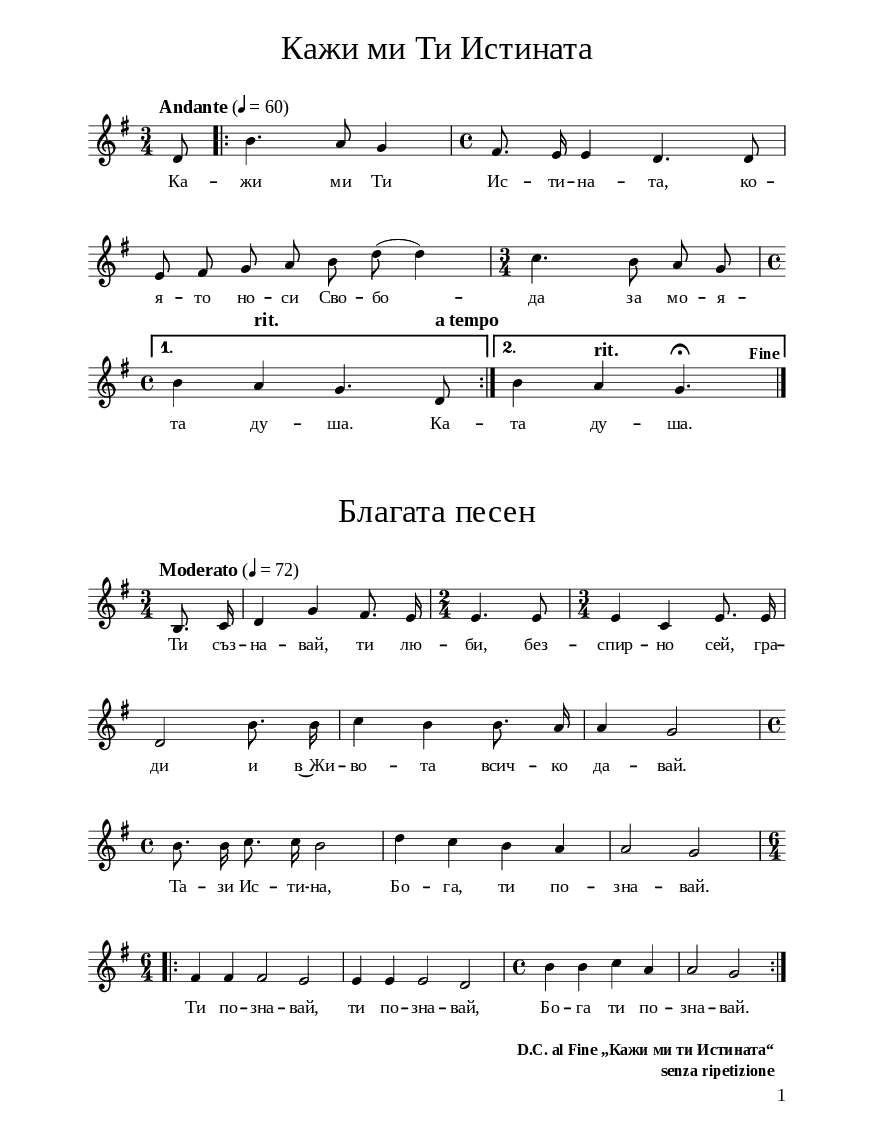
\version "2.24.2"

% include paper part and global functions
\include "include/globals.ily"

\bookpart {
  \label #'ref086_1
  \tocItem \markup "Кажи ми Ти Истината"
  \include "include/bookpart-paper.ily"
  \score {
    \include "include/score-layout.ily"

    \new Voice \absolute {
      \clef treble
      \key g \major
      \time 3/4
      \tempoFunc "Andante" 4 "60"

      \partial 8
      \autoBeamOff

      d'8 | \repeat volta 2 {
        b'4. a'8 g'4 | \time 4/4  fis'8. e'16 e'4 d'4. d'8 | \break

        e'8 fis' g' a' b' d'' ( d''4 ) | \time 3/4  c''4. b'8 a' g' | \break
      }

      \alternative {
        { \time 4/4  b'4\tempo "rit.                                  a tempo"  a' g'4. d'8 }
        {
          b'4\tempo "rit." a'4
          \override Staff.BarLine.stencil = ##f %hide bar line
          g'4.^\markup \bold{"                   Fine" } \fermata
          \revert Staff.BarLine.stencil
          \bar "|."
        }
      }
    }

    \addlyrics {
      Ка -- жи ми
      Ти Ис -- ти -- на -- та, ко -- я -- то но -- си
      Сво -- бо -- да за мо -- я -- та ду -- ша. Ка --
      та ду -- ша.
    }

    \header {
      title = \titleFunc "Кажи ми Ти Истината" "Kaži mi Ti Istinata"
    }

    \midi{}

  } % score

  %\markup \italic \dc-one-nobold "attacca „Благата песен“"

  \label #'ref086_2
  \tocItem \markup "Благата песен"

  \include "include/bookpart-paper.ily"
  \score {
    \include "include/score-layout.ily"

    \new Voice \absolute {
      \clef treble
      \key g \major
      \time 3/4
      \tempoFunc "Moderato" 4 "72"

      \partial 4
      \autoBeamOff
      b8. c'16 | d'4 g' fis'8. e'16 | \time 2/4  e'4. e'8 | \time 3/4  e'4 c' e'8. e'16 \break |

      d'2 b'8. b'16 | c''4 b' b'8. a'16 | a'4 g'2 \break |

      \time 4/4  b'8. b'16 c''8. c''16 b'2 | d''4 c'' b' a' | a'2 g' \break |

      \bar ".|:-|"  \time 6/4  fis'4 fis' fis'2 e' | e'4 e' e'2 d' |  \time 4/4  b'4 b' c'' a' | a'2 g' \bar ":|."
    }

    \addlyrics {
      Ти съз -- на -- вай, ти лю -- би,
      без -- спир -- но сей, гра -- ди и в~Жи -- во --
      та всич -- ко да -- вай. Та -- зи Ис -- ти --
      на, Бо -- га, ти по -- зна -- вай. Ти по -- зна
      -- вай, ти по -- зна -- вай, Бо -- га ти по --
      зна -- вай.
    }

    \header {
      title = \titleFunc "Благата песен" "Blagata pesen"
    }

    \midi{}

  } % score

  \markup \dc-two "D.C. al Fine „Кажи ми ти Истината“" "senza ripetizione"



} % bookpart
